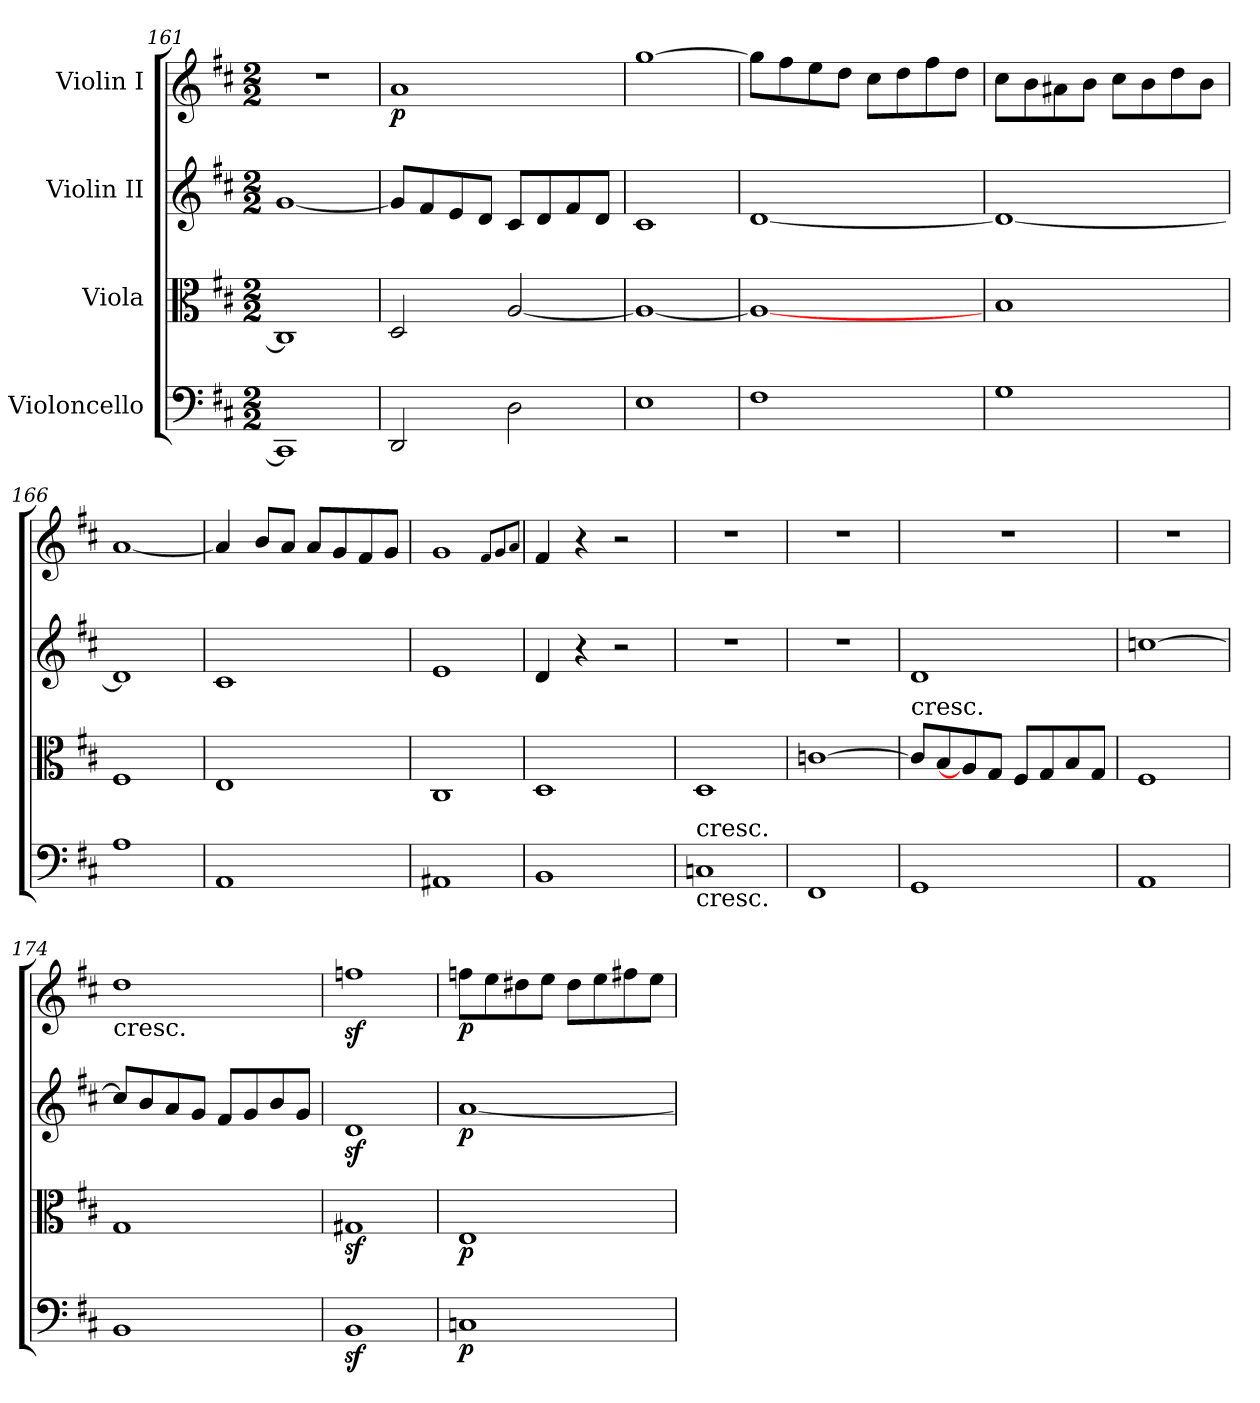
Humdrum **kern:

**kern	**dynam	**kern	**dynam	**kern	**dynam	**kern	**dynam
*part4	*part4	*part3	*part3	*part2	*part2	*part1	*part1
*staff4	*staff4	*staff3	*staff3	*staff2	*staff2	*staff1	*staff1
*I"Violoncello	*	*I"Viola	*	*I"Violin II	*	*I"Violin I	*
*clefF4	*	*clefC3	*	*clefG2	*	*clefG2	*
*k[f#c#]	*	*k[f#c#]	*	*k[f#c#]	*	*k[f#c#]	*
*M2/2	*	*M2/2	*	*M2/2	*	*M2/2	*
=161	=161	=161	=161	=161	=161	=161	=161
1CC#]	.	1C#]	.	[1g	.	1r	.
=162	=162	=162	=162	=162	=162	=162	=162
!	!	!	!	!	!	!	!LO:DY:b
2DD/	.	2D/	.	8g/L]	.	1a	p
.	.	.	.	8f#/	.	.	.
.	.	.	.	8e/	.	.	.
.	.	.	.	8d/J	.	.	.
2D\	.	[2A/	.	8c#/L	.	.	.
.	.	.	.	8d/	.	.	.
.	.	.	.	8f#/	.	.	.
.	.	.	.	8d/J	.	.	.
=163	=163	=163	=163	=163	=163	=163	=163
1E	.	1A_	.	1c#	.	[1gg	.
=164	=164	=164	=164	=164	=164	=164	=164
1F#	.	1A_	.	[1d	.	8gg\L]	.
.	.	.	.	.	.	8ff#\	.
.	.	.	.	.	.	8ee\	.
.	.	.	.	.	.	8dd\J	.
.	.	.	.	.	.	8cc#\L	.
.	.	.	.	.	.	8dd\	.
.	.	.	.	.	.	8ff#\	.
.	.	.	.	.	.	8dd\J	.
=165	=165	=165	=165	=165	=165	=165	=165
1G	.	1B	.	1d_	.	8cc#\L	.
.	.	.	.	.	.	8b\	.
.	.	.	.	.	.	8a#X\	.
.	.	.	.	.	.	8b\J	.
.	.	.	.	.	.	8cc#\L	.
.	.	.	.	.	.	8b\	.
.	.	.	.	.	.	8dd\	.
.	.	.	.	.	.	8b\J	.
=166	=166	=166	=166	=166	=166	=166	=166
1A	.	1F#	.	1d]	.	[1a	.
=167	=167	=167	=167	=167	=167	=167	=167
1AA	.	1E	.	1c#	.	4a/]	.
.	.	.	.	.	.	8b/L	.
.	.	.	.	.	.	8a/J	.
.	.	.	.	.	.	8a/L	.
.	.	.	.	.	.	8g/	.
.	.	.	.	.	.	8f#/	.
.	.	.	.	.	.	8g/J	.
=168	=168	=168	=168	=168	=168	=168	=168
1AA#X	.	1C#	.	1e	.	1g	.
.	.	.	.	.	.	8qf#/L	.
.	.	.	.	.	.	8qg/	.
.	.	.	.	.	.	8qa/J	.
=169	=169	=169	=169	=169	=169	=169	=169
1BB	.	1D	.	4d/	.	4f#/	.
.	.	.	.	4r	.	4r	.
.	.	.	.	2r	.	2r	.
=170	=170	=170	=170	=170	=170	=170	=170
!LO:TX:b:t=cresc.	!	!	!	!	!	!	!
!LO:TX:a:t=cresc.	!	!	!	!	!	!	!
1Cn	.	1D	.	1r	.	1r	.
=171	=171	=171	=171	=171	=171	=171	=171
1FF#	.	[1cn	.	1r	.	1r	.
=172	=172	=172	=172	=172	=172	=172	=172
!	!	!LO:TX:a:t=cresc.	!	!	!	!	!
1GG	.	8c/L]	.	1d	.	1r	.
.	.	8B/	.	.	.	.	.
.	.	8A/]	.	.	.	.	.
.	.	8G/J	.	.	.	.	.
.	.	8F#/L	.	.	.	.	.
.	.	8G/	.	.	.	.	.
.	.	8B/	.	.	.	.	.
.	.	8G/J	.	.	.	.	.
=173	=173	=173	=173	=173	=173	=173	=173
1AA	.	1F#	.	[1ccn	.	1r	.
=174	=174	=174	=174	=174	=174	=174	=174
!	!	!	!	!	!	!LO:TX:b:t=cresc.	!
1BB	.	1G	.	8cc/L]	.	1dd	.
.	.	.	.	8b/	.	.	.
.	.	.	.	8a/	.	.	.
.	.	.	.	8g/J	.	.	.
.	.	.	.	8f#/L	.	.	.
.	.	.	.	8g/	.	.	.
.	.	.	.	8b/	.	.	.
.	.	.	.	8g/J	.	.	.
=175	=175	=175	=175	=175	=175	=175	=175
1BBz<	.	1G#Xz<	.	1dz<	.	1ffnz<	.
=176	=176	=176	=176	=176	=176	=176	=176
!	!LO:DY:b	!	!LO:DY:b	!	!LO:DY:b	!	!LO:DY:b
1Cn	p	1E	p	[1a	p	8ffn\L	p
.	.	.	.	.	.	8ee\	.
.	.	.	.	.	.	8dd#X\	.
.	.	.	.	.	.	8ee\J	.
.	.	.	.	.	.	8dd#\L	.
.	.	.	.	.	.	8ee\	.
.	.	.	.	.	.	8ff#X\	.
.	.	.	.	.	.	8ee\J	.
=	=	=	=	=	=	=	=
*-	*-	*-	*-	*-	*-	*-	*-
